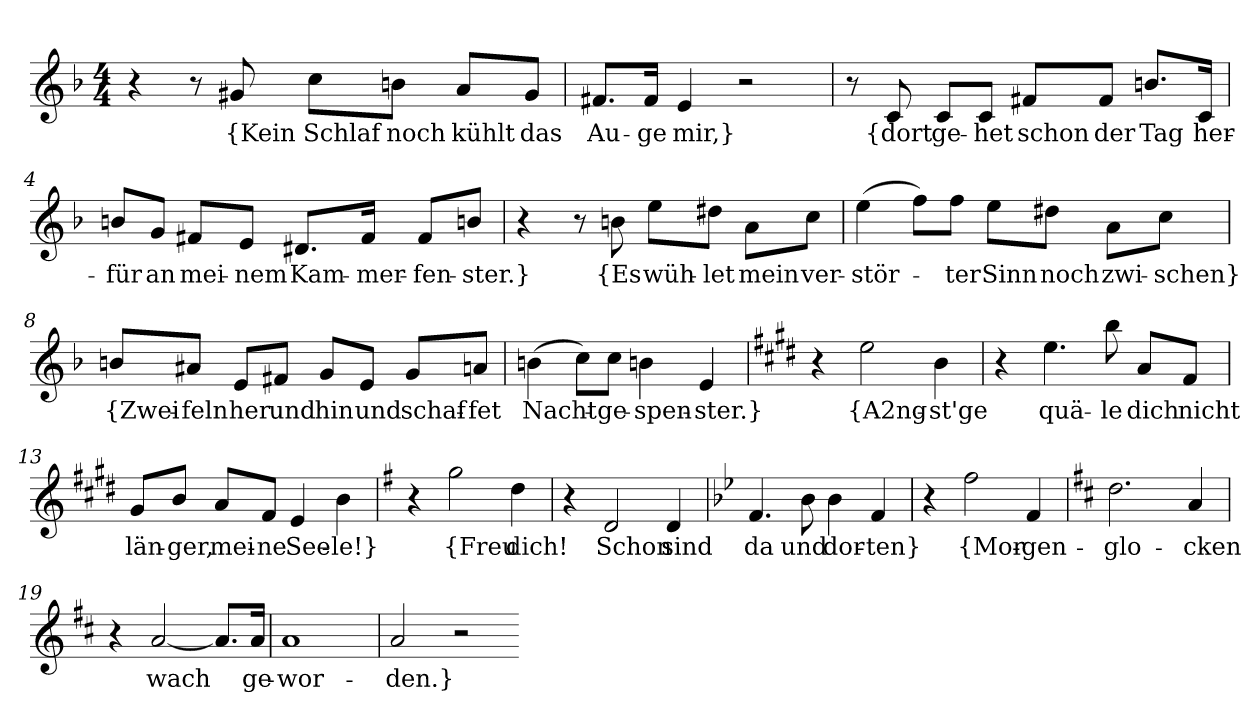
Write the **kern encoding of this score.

**kern	**text
*part1	*part1
*staff1	*staff1
*clefG2	*
*k[b-]	*
*M4/4	*
=1	=1
4r	.
8r	.
8g#X	{Kein
8cc\L	Schlaf
8bn\J	noch
8a/L	kühlt
8g#/J	das
=2	=2
8.f#X/L	Au-
16f#/Jk	-ge
4e	mir,}
2r	.
=3	=3
8r	.
8c	{dort
8c/L	ge-
8c/J	-het
8f#X/L	schon
8f#/J	der
8.bn/L	Tag
16c/Jk	her-
=4	=4
8bn/L	-für
8g/J	an
8f#X/L	mei-
8e/J	-nem
8.d#X/L	Kam-
16f#/Jk	-mer-
8f#/L	-fen-
8bn/J	-ster.}
=6	=6
4r	.
8r	.
8bn	{Es
8ee\L	wüh-
8dd#X\J	-let
8a\L	mein
8cc\J	ver-
=7	=7
(4ee	-stör-
8ff\L)	.
8ff\J	-ter
8ee\L	Sinn
8dd#X\J	noch
8a\L	zwi-
8cc\J	-schen}
=8	=8
8bn/L	{Zwei-
8a#X/J	-feln
8e/L	her
8f#X/J	und
8g/L	hin
8e/J	und
8g/L	schaf-
8an/J	-fet
=9	=9
(4bn	Nacht-
8cc\L)	.
8cc\J	-ge-
4bn	-spen-
4e	-ster.}
=11	=11
*k[f#c#g#d#]	*
4r	.
2ee	{A2ng-
4b	-st'ge
=12	=12
4r	.
4.ee	quä-
8bb	-le
8a/L	dich
8f#/J	nicht
=13	=13
8g#/L	län-
8b/J	-ger,
8a/L	mei-
8f#/J	-ne
4e	See-
4b	-le!}
=14	=14
*k[f#]	*
4r	.
2gg	{Freu
4dd	dich!
=15	=15
4r	.
2d	Schon
4d	sind
=16	=16
*k[b-e-]	*
4.f	da
8b-	und
4b-	dor-
4f	-ten}
=17	=17
4r	.
2ff	{Mor-
4f	-gen-
=18	=18
*k[f#c#]	*
2.dd	-glo-
4a	-cken
=19	=19
4r	.
[2a	wach
8.a/L]	.
16a/Jk	ge-
=20	=20
1a	-wor-
=21	=21
2a	-den.}
2r	.
=-	=-
*-	*-
